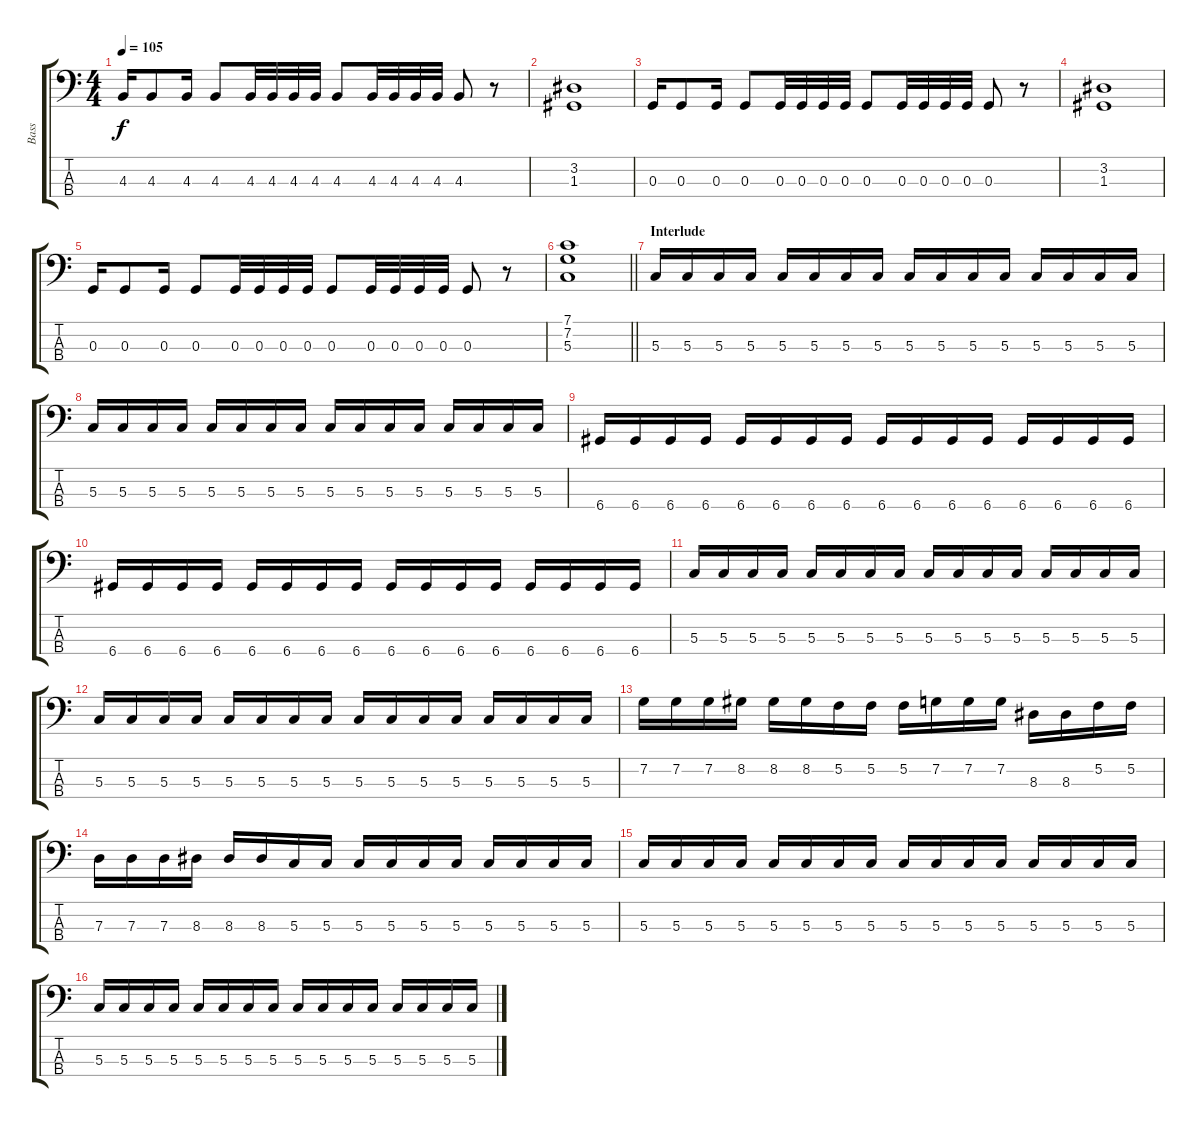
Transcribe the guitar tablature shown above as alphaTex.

\track ("Bass" "Bass") {instrument electricbassfinger}
\staff {score tabs}
\tuning (F2 C2 G1 D1) {hide}
\ts (4 4)
\tempo 105
\clef f4
\ks c
4.3.16{dy f} 4.3.8 4.3.16 4.3.8 4.3.32 4.3.32 4.3.32 4.3.32 4.3.8 4.3.32 4.3.32 4.3.32 4.3.32 4.3.8 r.8 |
(3.2 1.3).1 |
0.3.16 0.3.8 0.3.16 0.3.8 0.3.32 0.3.32 0.3.32 0.3.32 0.3.8 0.3.32 0.3.32 0.3.32 0.3.32 0.3.8 r.8 |
(3.2 1.3).1 |
0.3.16 0.3.8 0.3.16 0.3.8 0.3.32 0.3.32 0.3.32 0.3.32 0.3.8 0.3.32 0.3.32 0.3.32 0.3.32 0.3.8 r.8 |
\barLineRight lightlight
(7.1 7.2 5.3).1 |
\section ("" "Interlude")
5.3.16 5.3.16 5.3.16 5.3.16 5.3.16 5.3.16 5.3.16 5.3.16 5.3.16 5.3.16 5.3.16 5.3.16 5.3.16 5.3.16 5.3.16 5.3.16 |
5.3.16 5.3.16 5.3.16 5.3.16 5.3.16 5.3.16 5.3.16 5.3.16 5.3.16 5.3.16 5.3.16 5.3.16 5.3.16 5.3.16 5.3.16 5.3.16 |
6.4.16 6.4.16 6.4.16 6.4.16 6.4.16 6.4.16 6.4.16 6.4.16 6.4.16 6.4.16 6.4.16 6.4.16 6.4.16 6.4.16 6.4.16 6.4.16 |
6.4.16 6.4.16 6.4.16 6.4.16 6.4.16 6.4.16 6.4.16 6.4.16 6.4.16 6.4.16 6.4.16 6.4.16 6.4.16 6.4.16 6.4.16 6.4.16 |
5.3.16 5.3.16 5.3.16 5.3.16 5.3.16 5.3.16 5.3.16 5.3.16 5.3.16 5.3.16 5.3.16 5.3.16 5.3.16 5.3.16 5.3.16 5.3.16 |
5.3.16 5.3.16 5.3.16 5.3.16 5.3.16 5.3.16 5.3.16 5.3.16 5.3.16 5.3.16 5.3.16 5.3.16 5.3.16 5.3.16 5.3.16 5.3.16 |
7.2.16 7.2.16 7.2.16 8.2.16 8.2.16 8.2.16 5.2.16 5.2.16 5.2.16 7.2.16 7.2.16 7.2.16 8.3.16 8.3.16 5.2.16 5.2.16 |
7.3.16 7.3.16 7.3.16 8.3.16 8.3.16 8.3.16 5.3.16 5.3.16 5.3.16 5.3.16 5.3.16 5.3.16 5.3.16 5.3.16 5.3.16 5.3.16 |
5.3.16 5.3.16 5.3.16 5.3.16 5.3.16 5.3.16 5.3.16 5.3.16 5.3.16 5.3.16 5.3.16 5.3.16 5.3.16 5.3.16 5.3.16 5.3.16 |
5.3.16 5.3.16 5.3.16 5.3.16 5.3.16 5.3.16 5.3.16 5.3.16 5.3.16 5.3.16 5.3.16 5.3.16 5.3.16 5.3.16 5.3.16 5.3.16
